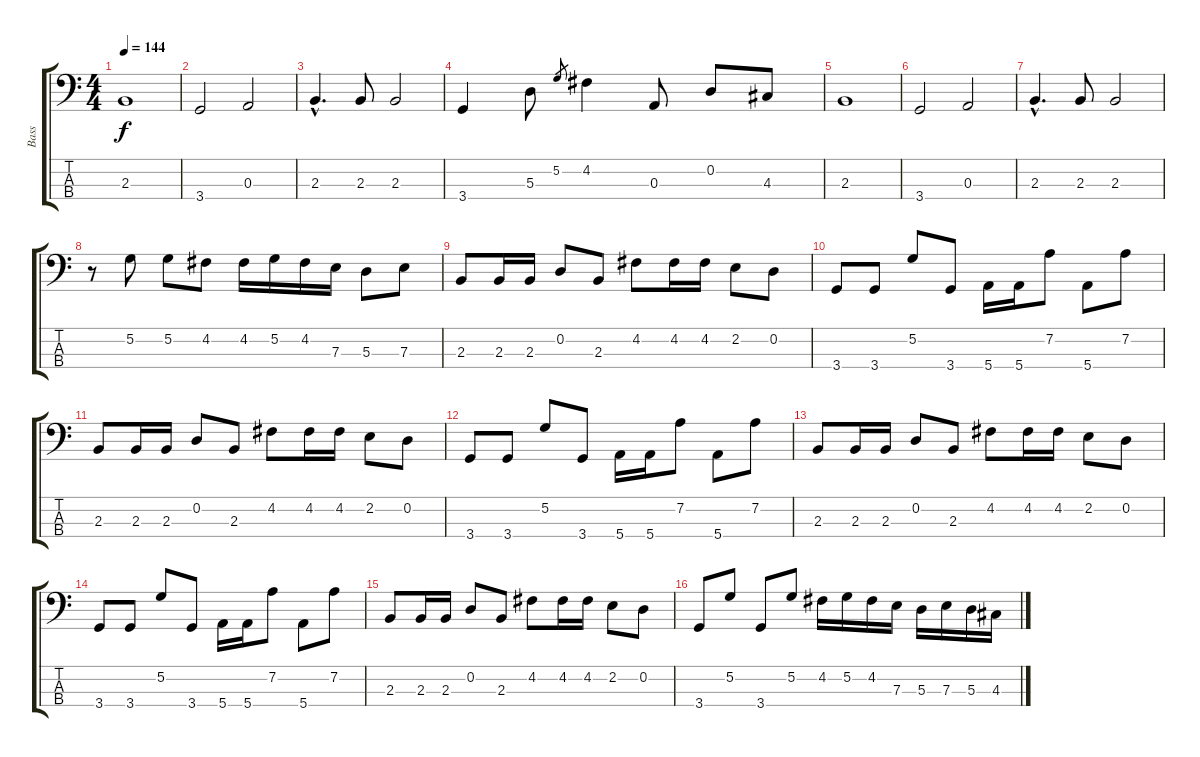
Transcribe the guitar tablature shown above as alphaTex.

\track ("Bass" "Bass") {instrument electricbasspick}
\staff {score tabs}
\tuning (G2 D2 A1 E1) {hide}
\ts (4 4)
\tempo 144
\clef f4
\ks c
2.3.1{dy f} |
3.4.2 0.3.2 |
2.3{hac}.4{d} 2.3.8 2.3.2 |
3.4.4 5.3.8 5.2.8{gr} 4.2.4 0.3.8 0.2.8 4.3.8 |
2.3.1 |
3.4.2 0.3.2 |
2.3{hac}.4{d} 2.3.8 2.3.2 |
r.8 5.2.8 5.2.8 4.2.8 4.2.16 5.2.16 4.2.16 7.3.16 5.3.8 7.3.8 |
2.3.8 2.3.16 2.3.16 0.2.8 2.3.8 4.2.8 4.2.16 4.2.16 2.2.8 0.2.8 |
3.4.8 3.4.8 5.2.8 3.4.8 5.4.16 5.4.16 7.2.8 5.4.8 7.2.8 |
2.3.8 2.3.16 2.3.16 0.2.8 2.3.8 4.2.8 4.2.16 4.2.16 2.2.8 0.2.8 |
3.4.8 3.4.8 5.2.8 3.4.8 5.4.16 5.4.16 7.2.8 5.4.8 7.2.8 |
2.3.8 2.3.16 2.3.16 0.2.8 2.3.8 4.2.8 4.2.16 4.2.16 2.2.8 0.2.8 |
3.4.8 3.4.8 5.2.8 3.4.8 5.4.16 5.4.16 7.2.8 5.4.8 7.2.8 |
2.3.8 2.3.16 2.3.16 0.2.8 2.3.8 4.2.8 4.2.16 4.2.16 2.2.8 0.2.8 |
3.4.8 5.2.8 3.4.8 5.2.8 4.2.16 5.2.16 4.2.16 7.3.16 5.3.16 7.3.16 5.3.16 4.3.16
